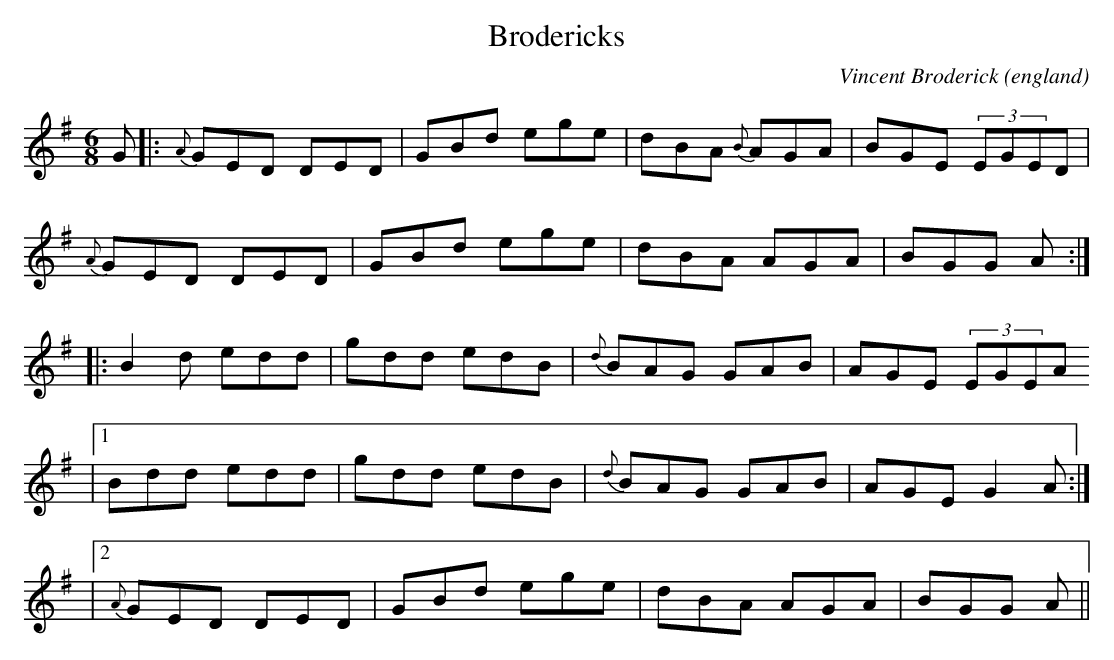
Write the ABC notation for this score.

X:1
T:Brodericks
O:england
C:Vincent Broderick
M:6/8
K:G
G |: {A}GED DED | GBd ege | dBA {B}AGA | BGE (3EGED |
{A}GED DED | GBd ege | dBA AGA | BGG +G,2G2+A :|
|: B2d edd | gdd edB | {d}BAG GAB | AGE (3EGEA
|1 Bdd edd | gdd edB | {d}BAG GAB | AGE G2A :|
|2 {A}GED DED | GBd ege | dBA AGA | BGG +G,2G2+A ||
